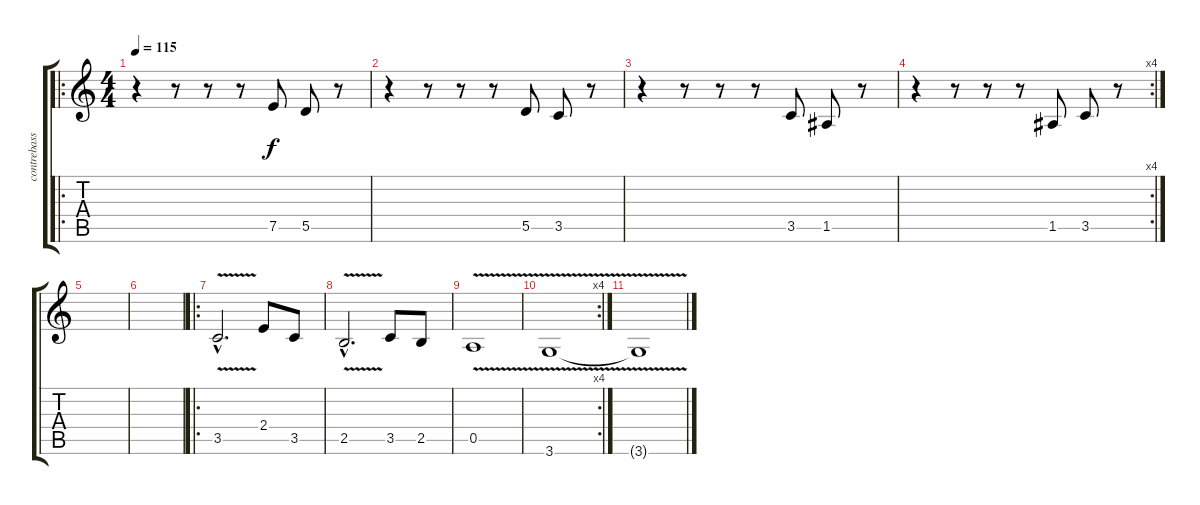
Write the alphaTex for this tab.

\track ("contrebasse" "contrebass") {instrument contrabass}
\staff {score tabs}
\tuning (E4 B3 G3 D3 A2 E2) {hide}
\ro
\ts (4 4)
\tempo 115
\clef g2
\ks c
r.4{dy f} r.8 r.8 r.8 7.5.8 5.5.8 r.8 |
r.4 r.8 r.8 r.8 5.5.8 3.5.8 r.8 |
r.4 r.8 r.8 r.8 3.5.8 1.5.8 r.8 |
\rc 4
r.4 r.8 r.8 r.8 1.5.8 3.5.8 r.8 |
|
|
\ro
3.5{v hac}.2{d} 2.4.8 3.5.8 |
2.5{v hac}.2{d} 3.5.8 2.5.8 |
0.5{v}.1 |
\rc 4
3.6{v}.1 |
3.6{t}.1
